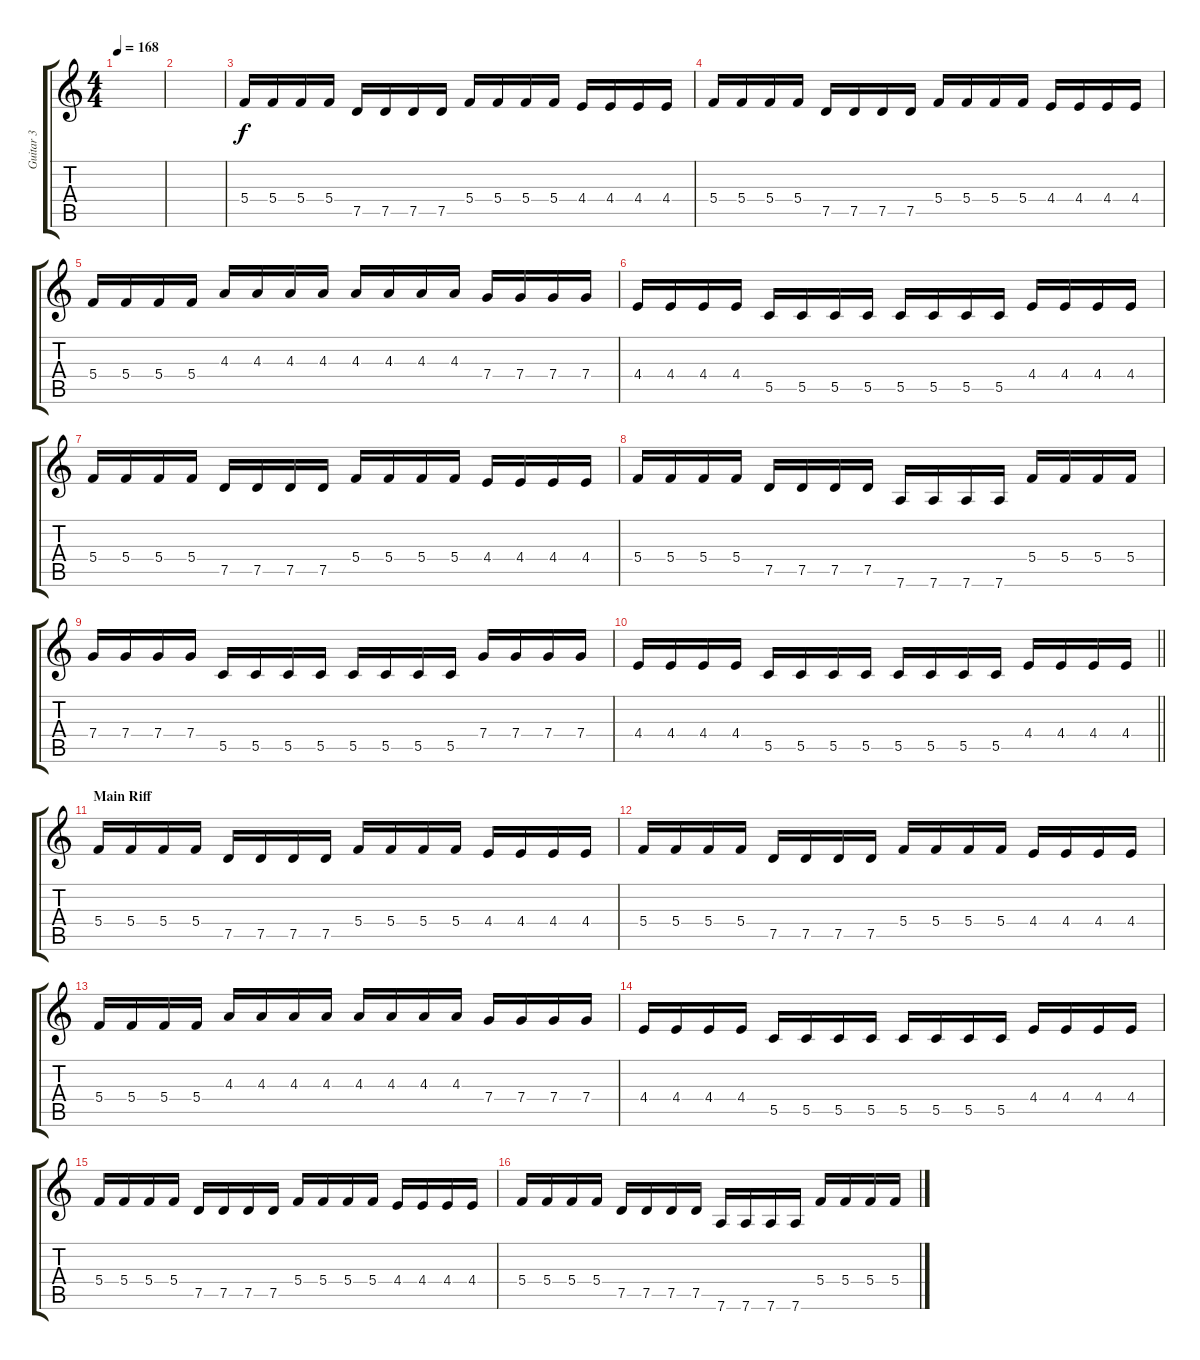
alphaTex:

\track ("Guitar 3" "Guitar 3") {instrument distortionguitar}
\staff {score tabs}
\tuning (D4 A3 F3 C3 G2 D2) {hide}
\ts (4 4)
\tempo 168
\clef g2
\ks c
|
|
5.4.16 5.4.16 5.4.16 5.4.16 7.5.16 7.5.16 7.5.16 7.5.16 5.4.16 5.4.16 5.4.16 5.4.16 4.4.16 4.4.16 4.4.16 4.4.16 |
5.4.16 5.4.16 5.4.16 5.4.16 7.5.16 7.5.16 7.5.16 7.5.16 5.4.16 5.4.16 5.4.16 5.4.16 4.4.16 4.4.16 4.4.16 4.4.16 |
5.4.16 5.4.16 5.4.16 5.4.16 4.3.16 4.3.16 4.3.16 4.3.16 4.3.16 4.3.16 4.3.16 4.3.16 7.4.16 7.4.16 7.4.16 7.4.16 |
4.4.16 4.4.16 4.4.16 4.4.16 5.5.16 5.5.16 5.5.16 5.5.16 5.5.16 5.5.16 5.5.16 5.5.16 4.4.16 4.4.16 4.4.16 4.4.16 |
5.4.16 5.4.16 5.4.16 5.4.16 7.5.16 7.5.16 7.5.16 7.5.16 5.4.16 5.4.16 5.4.16 5.4.16 4.4.16 4.4.16 4.4.16 4.4.16 |
5.4.16 5.4.16 5.4.16 5.4.16 7.5.16 7.5.16 7.5.16 7.5.16 7.6.16 7.6.16 7.6.16 7.6.16 5.4.16 5.4.16 5.4.16 5.4.16 |
7.4.16 7.4.16 7.4.16 7.4.16 5.5.16 5.5.16 5.5.16 5.5.16 5.5.16 5.5.16 5.5.16 5.5.16 7.4.16 7.4.16 7.4.16 7.4.16 |
\barLineRight lightlight
4.4.16 4.4.16 4.4.16 4.4.16 5.5.16 5.5.16 5.5.16 5.5.16 5.5.16 5.5.16 5.5.16 5.5.16 4.4.16 4.4.16 4.4.16 4.4.16 |
\section ("" "Main Riff")
5.4.16 5.4.16 5.4.16 5.4.16 7.5.16 7.5.16 7.5.16 7.5.16 5.4.16 5.4.16 5.4.16 5.4.16 4.4.16 4.4.16 4.4.16 4.4.16 |
5.4.16 5.4.16 5.4.16 5.4.16 7.5.16 7.5.16 7.5.16 7.5.16 5.4.16 5.4.16 5.4.16 5.4.16 4.4.16 4.4.16 4.4.16 4.4.16 |
5.4.16 5.4.16 5.4.16 5.4.16 4.3.16 4.3.16 4.3.16 4.3.16 4.3.16 4.3.16 4.3.16 4.3.16 7.4.16 7.4.16 7.4.16 7.4.16 |
4.4.16 4.4.16 4.4.16 4.4.16 5.5.16 5.5.16 5.5.16 5.5.16 5.5.16 5.5.16 5.5.16 5.5.16 4.4.16 4.4.16 4.4.16 4.4.16 |
5.4.16 5.4.16 5.4.16 5.4.16 7.5.16 7.5.16 7.5.16 7.5.16 5.4.16 5.4.16 5.4.16 5.4.16 4.4.16 4.4.16 4.4.16 4.4.16 |
5.4.16 5.4.16 5.4.16 5.4.16 7.5.16 7.5.16 7.5.16 7.5.16 7.6.16 7.6.16 7.6.16 7.6.16 5.4.16 5.4.16 5.4.16 5.4.16
